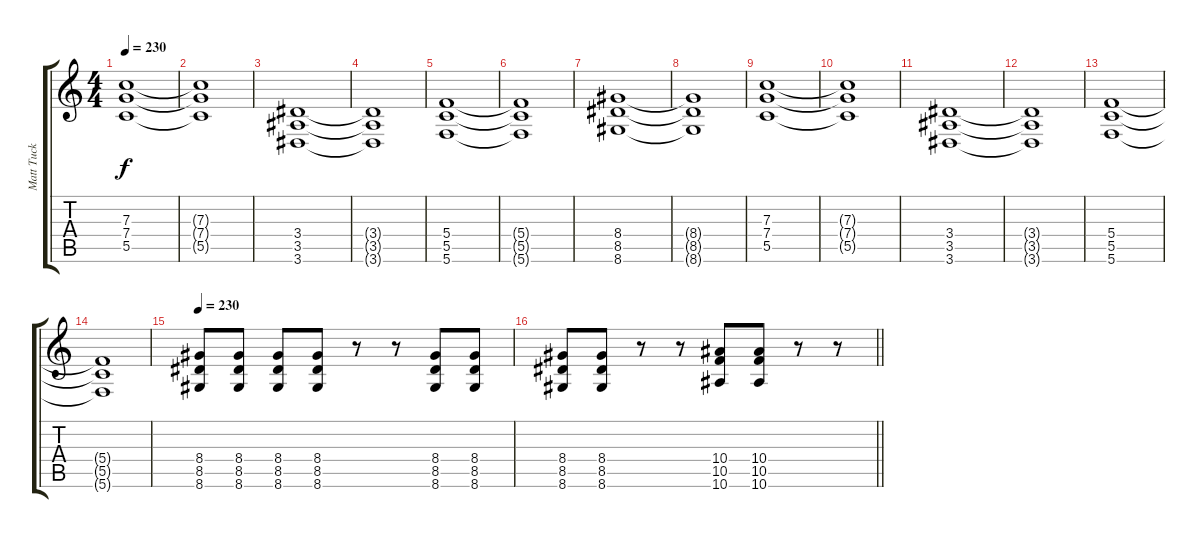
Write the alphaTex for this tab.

\track ("Matt Tuck Guitar" "Matt Tuck ") {instrument distortionguitar}
\staff {score tabs}
\tuning (D4 A3 F3 C3 G2 C2) {hide}
\ts (4 4)
\tempo 230
\clef g2
\ks c
(7.3 7.4 5.5).1{dy f} |
(7.3{t} 7.4{t} 5.5{t}).1 |
(3.4 3.5 3.6).1 |
(3.4{t} 3.5{t} 3.6{t}).1 |
(5.4 5.5 5.6).1 |
(5.4{t} 5.5{t} 5.6{t}).1 |
(8.4 8.5 8.6).1 |
(8.4{t} 8.5{t} 8.6{t}).1 |
(7.3 7.4 5.5).1 |
(7.3{t} 7.4{t} 5.5{t}).1 |
(3.4 3.5 3.6).1 |
(3.4{t} 3.5{t} 3.6{t}).1 |
(5.4 5.5 5.6).1 |
(5.4{t} 5.5{t} 5.6{t}).1 |
\tempo 230
(8.4 8.5 8.6).8 (8.4 8.5 8.6).8 (8.4 8.5 8.6).8 (8.4 8.5 8.6).8 r.8 r.8 (8.4 8.5 8.6).8 (8.4 8.5 8.6).8 |
\barLineRight lightlight
(8.4 8.5 8.6).8 (8.4 8.5 8.6).8 r.8 r.8 (10.4 10.5 10.6).8 (10.4 10.5 10.6).8 r.8 r.8
